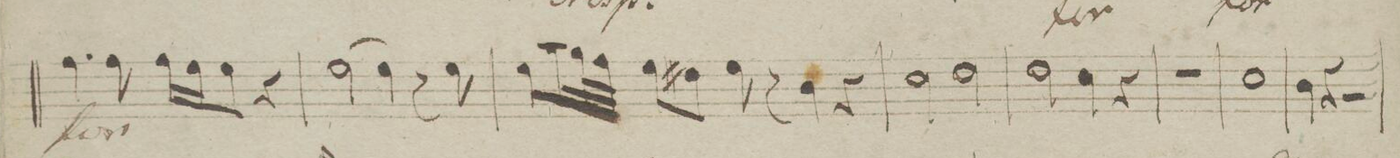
**kern	**dynam
*I"Clarinetto 2do. in B.	*
*clefG2	*
*k[b-]	*
*met(c)	*
*M4/4	*
4.ee\	f
8ee\	.
16ee\LL	.
16dd\J	.
8dd\J	.
4r	.
=14	=14
[2dd\	.
4dd\]	.
8r	.
8dd\	.
=15	=15
8dd\L	.
16gg\L	.
32ff\L	.
32ee\JJJ	.
8dd\L	.
8cc#X\J	.
8dd\	.
8r	.
8a\	.
8r	.
=16	=16
2b-\	.
2cc\	.
=17	=17
2cc\	.
4b-\	.
4r	.
=18	=18
1r	.
=19	=19
1b-\	.
=20	=20
4a\	.
4r	.
2r	.
=21	=21
*-	*-
